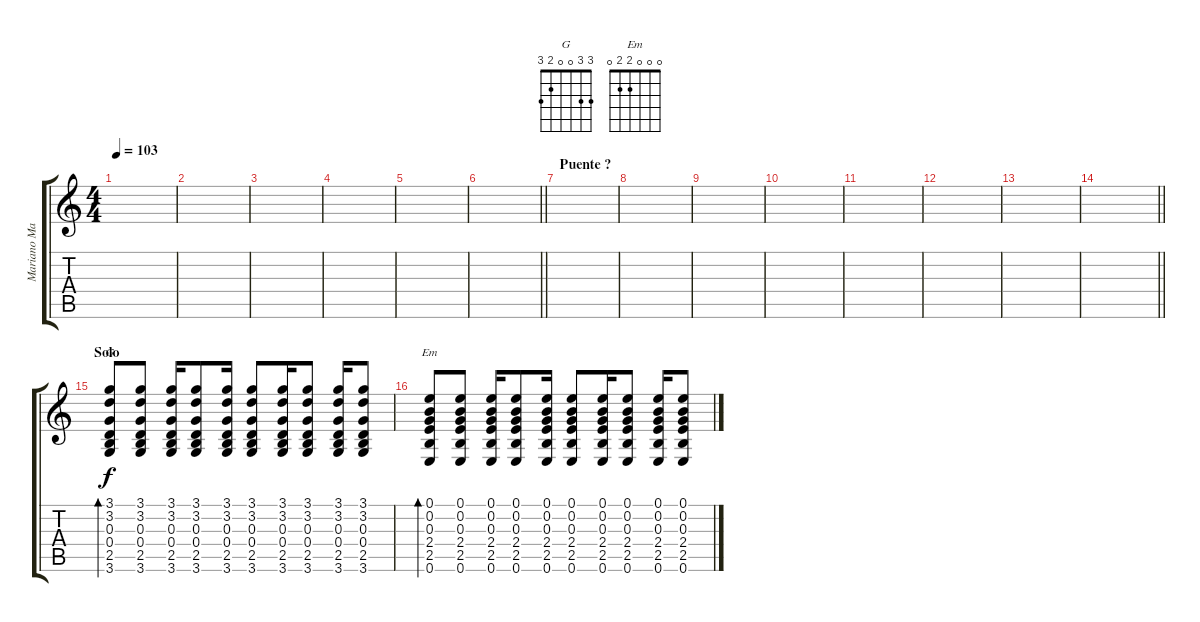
\track ("Mariano Martinez" "Mariano Ma") {instrument acousticguitarsteel}
\staff {score tabs}
\tuning (E4 B3 G3 D3 A2 E2) {hide}
\chord ("G" 3 3 0 0 2 3)
\chord ("Em" 0 0 0 2 2 0)
\ts (4 4)
\tempo 103
\clef g2
\ks c
|
|
|
|
|
\barLineRight lightlight
|
\section ("" "Puente ?")
|
|
|
|
|
|
|
\barLineRight lightlight
|
\section ("" "Solo")
(3.1 3.2 0.3 0.4 2.5 3.6).8{bd 120 ch "G"} (3.1 3.2 0.3 0.4 2.5 3.6).8 (3.1 3.2 0.3 0.4 2.5 3.6).16 (3.1 3.2 0.3 0.4 2.5 3.6).8 (3.1 3.2 0.3 0.4 2.5 3.6).16 (3.1 3.2 0.3 0.4 2.5 3.6).8 (3.1 3.2 0.3 0.4 2.5 3.6).16 (3.1 3.2 0.3 0.4 2.5 3.6).8 (3.1 3.2 0.3 0.4 2.5 3.6).16 (3.1 3.2 0.3 0.4 2.5 3.6).8 |
(0.1 0.2 0.3 2.4 2.5 0.6).8{bd 120 ch "Em"} (0.1 0.2 0.3 2.4 2.5 0.6).8 (0.1 0.2 0.3 2.4 2.5 0.6).16 (0.1 0.2 0.3 2.4 2.5 0.6).8 (0.1 0.2 0.3 2.4 2.5 0.6).16 (0.1 0.2 0.3 2.4 2.5 0.6).8 (0.1 0.2 0.3 2.4 2.5 0.6).16 (0.1 0.2 0.3 2.4 2.5 0.6).8 (0.1 0.2 0.3 2.4 2.5 0.6).16 (0.1 0.2 0.3 2.4 2.5 0.6).8
